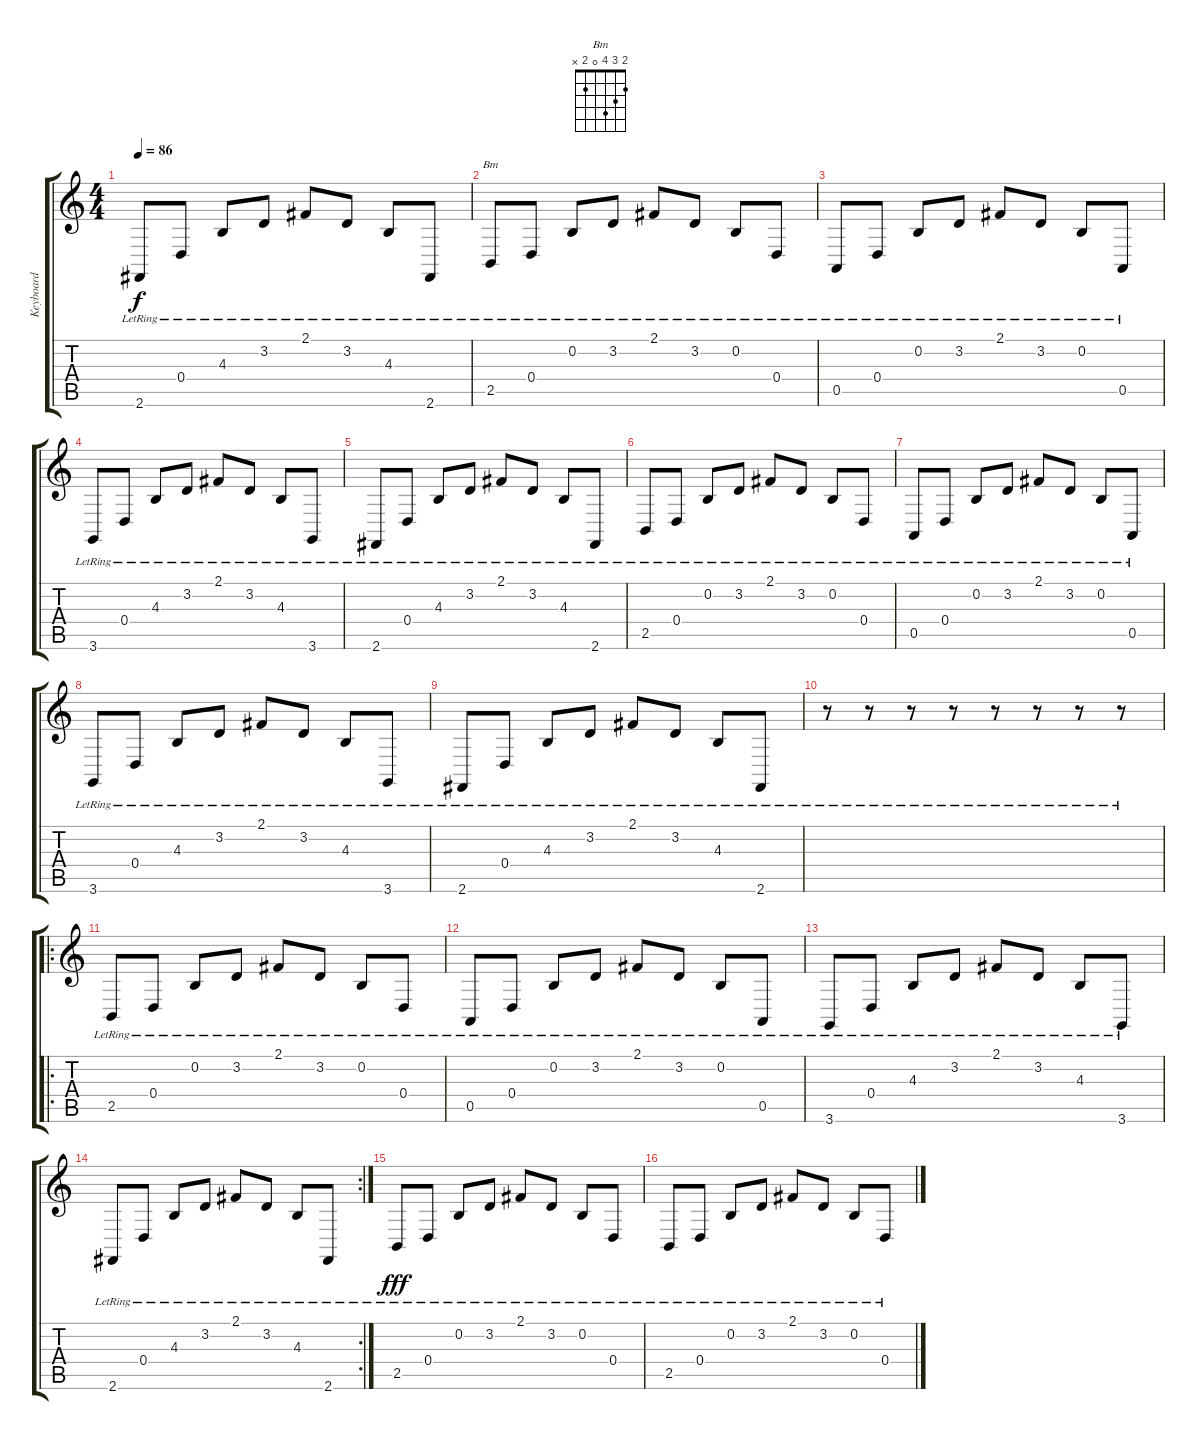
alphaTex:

\track ("Keyboard" "Keyboard") {instrument acousticgrandpiano}
\staff {score tabs}
\tuning (E4 B3 G3 D3 A2 E2) {hide}
\chord ("Bm" 2 3 4 0 2 x)
\ts (4 4)
\tempo 86
\clef g2
\ks c
2.6{lr}.8{dy f} 0.4{lr}.8 4.3{lr}.8 3.2{lr}.8 2.1{lr}.8 3.2{lr}.8 4.3{lr}.8 2.6{lr}.8 |
2.5{lr}.8{ch "Bm"} 0.4{lr}.8 0.2{lr}.8 3.2{lr}.8 2.1{lr}.8 3.2{lr}.8 0.2{lr}.8 0.4{lr}.8 |
0.5{lr}.8 0.4{lr}.8 0.2{lr}.8 3.2{lr}.8 2.1{lr}.8 3.2{lr}.8 0.2{lr}.8 0.5{lr}.8 |
3.6{lr}.8 0.4{lr}.8 4.3{lr}.8 3.2{lr}.8 2.1{lr}.8 3.2{lr}.8 4.3{lr}.8 3.6{lr}.8 |
2.6{lr}.8 0.4{lr}.8 4.3{lr}.8 3.2{lr}.8 2.1{lr}.8 3.2{lr}.8 4.3{lr}.8 2.6{lr}.8 |
2.5{lr}.8 0.4{lr}.8 0.2{lr}.8 3.2{lr}.8 2.1{lr}.8 3.2{lr}.8 0.2{lr}.8 0.4{lr}.8 |
0.5{lr}.8 0.4{lr}.8 0.2{lr}.8 3.2{lr}.8 2.1{lr}.8 3.2{lr}.8 0.2{lr}.8 0.5{lr}.8 |
3.6{lr}.8 0.4{lr}.8 4.3{lr}.8 3.2{lr}.8 2.1{lr}.8 3.2{lr}.8 4.3{lr}.8 3.6{lr}.8 |
2.6{lr}.8 0.4{lr}.8 4.3{lr}.8 3.2{lr}.8 2.1{lr}.8 3.2{lr}.8 4.3{lr}.8 2.6{lr}.8 |
r.8 r.8 r.8 r.8 r.8 r.8 r.8 r.8 |
\ro
2.5{lr}.8 0.4{lr}.8 0.2{lr}.8 3.2{lr}.8 2.1{lr}.8 3.2{lr}.8 0.2{lr}.8 0.4{lr}.8 |
0.5{lr}.8 0.4{lr}.8 0.2{lr}.8 3.2{lr}.8 2.1{lr}.8 3.2{lr}.8 0.2{lr}.8 0.5{lr}.8 |
3.6{lr}.8 0.4{lr}.8 4.3{lr}.8 3.2{lr}.8 2.1{lr}.8 3.2{lr}.8 4.3{lr}.8 3.6{lr}.8 |
\rc 2
2.6{lr}.8 0.4{lr}.8 4.3{lr}.8 3.2{lr}.8 2.1{lr}.8 3.2{lr}.8 4.3{lr}.8 2.6{lr}.8 |
2.5{lr}.8{dy fff} 0.4{lr}.8 0.2{lr}.8 3.2{lr}.8 2.1{lr}.8 3.2{lr}.8 0.2{lr}.8 0.4{lr}.8 |
2.5{lr}.8 0.4{lr}.8 0.2{lr}.8 3.2{lr}.8 2.1{lr}.8 3.2{lr}.8 0.2{lr}.8 0.4{lr}.8
